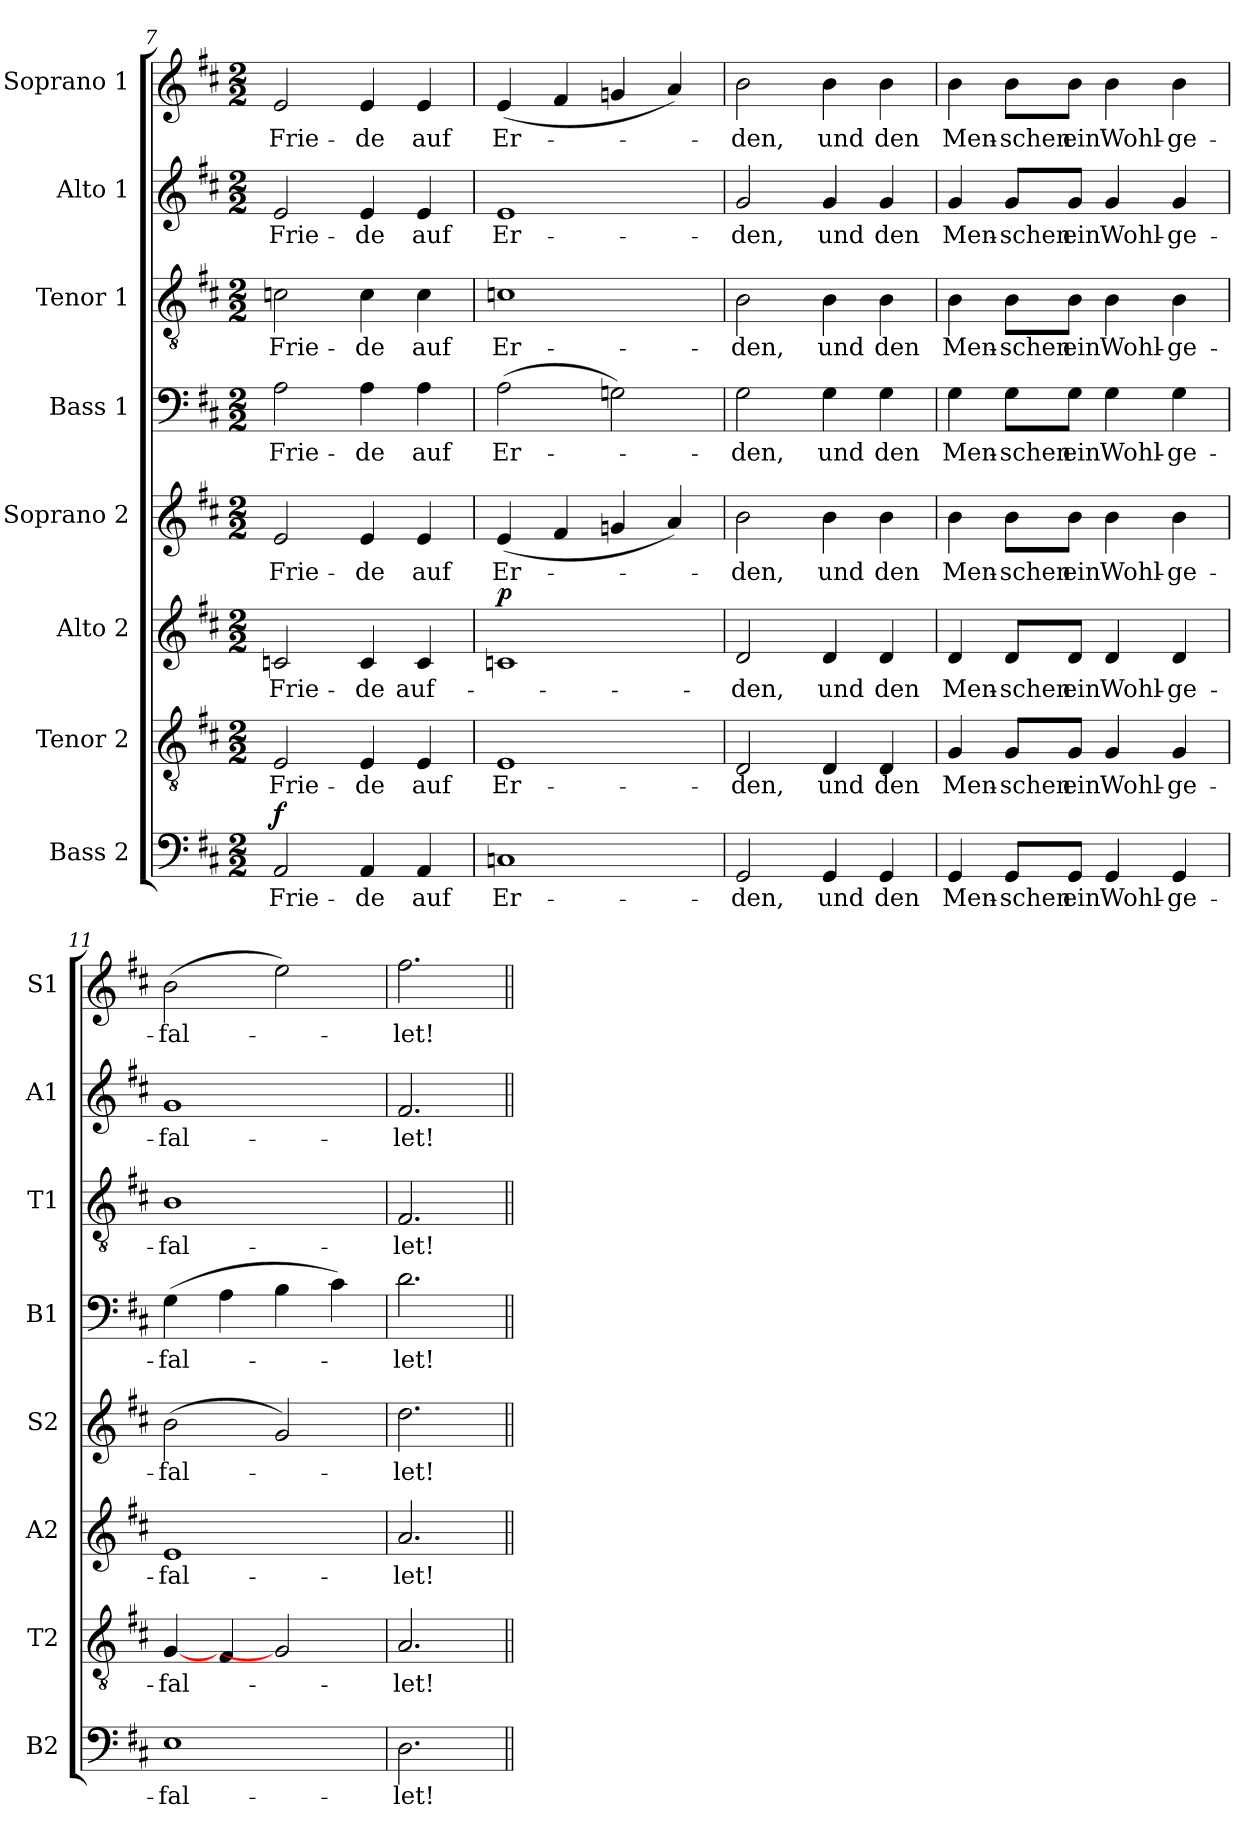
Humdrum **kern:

**kern	**text	**dynam	**kern	**text	**kern	**text	**dynam	**kern	**text	**kern	**text	**kern	**text	**kern	**text	**kern	**text
*part8	*part8	*part8	*part7	*part7	*part6	*part6	*part6	*part5	*part5	*part4	*part4	*part3	*part3	*part2	*part2	*part1	*part1
*staff8	*staff8	*staff8	*staff7	*staff7	*staff6	*staff6	*staff6	*staff5	*staff5	*staff4	*staff4	*staff3	*staff3	*staff2	*staff2	*staff1	*staff1
*I"Bass 2	*	*	*I"Tenor 2	*	*I"Alto 2	*	*	*I"Soprano 2	*	*I"Bass 1	*	*I"Tenor 1	*	*I"Alto 1	*	*I"Soprano 1	*
*I'B2	*	*	*I'T2	*	*I'A2	*	*	*I'S2	*	*I'B1	*	*I'T1	*	*I'A1	*	*I'S1	*
!!LO:PB:g=z
*clefF4	*	*	*clefGv2	*	*clefG2	*	*	*clefG2	*	*clefF4	*	*clefGv2	*	*clefG2	*	*clefG2	*
*k[f#c#]	*	*	*k[f#c#]	*	*k[f#c#]	*	*	*k[f#c#]	*	*k[f#c#]	*	*k[f#c#]	*	*k[f#c#]	*	*k[f#c#]	*
*M2/2	*	*	*M2/2	*	*M2/2	*	*	*M2/2	*	*M2/2	*	*M2/2	*	*M2/2	*	*M2/2	*
=7	=7	=7	=7	=7	=7	=7	=7	=7	=7	=7	=7	=7	=7	=7	=7	=7	=7
!	!LO:LY:b	!LO:DY:a	!	!LO:LY:b	!	!LO:LY:b	!	!	!LO:LY:b	!	!LO:LY:b	!	!LO:LY:b	!	!LO:LY:b	!	!LO:LY:b
2AA/	Frie-	f	2E/	Frie-	2cn/	Frie-	.	2e/	Frie-	2A\	Frie-	2cn\	Frie-	2e/	Frie-	2e/	Frie-
!	!LO:LY:b	!	!	!LO:LY:b	!	!LO:LY:b	!	!	!LO:LY:b	!	!LO:LY:b	!	!LO:LY:b	!	!LO:LY:b	!	!LO:LY:b
4AA/	-de	.	4E/	-de	4c/	-de	.	4e/	-de	4A\	-de	4c\	-de	4e/	-de	4e/	-de
!	!LO:LY:b	!	!	!LO:LY:b	!	!LO:LY:b	!	!	!LO:LY:b	!	!LO:LY:b	!	!LO:LY:b	!	!LO:LY:b	!	!LO:LY:b
4AA/	auf	.	4E/	auf	4c/	auf-	.	4e/	auf	4A\	auf	4c\	auf	4e/	auf	4e/	auf
=8	=8	=8	=8	=8	=8	=8	=8	=8	=8	=8	=8	=8	=8	=8	=8	=8	=8
!	!LO:LY:b	!	!	!LO:LY:b	!	!	!LO:DY:b	!	!LO:LY:b	!	!LO:LY:b	!	!LO:LY:b	!	!LO:LY:b	!	!LO:LY:b
1Cn	Er-	.	1E	Er-	1cn	.	p	(>4e/	Er-	(>2A\	Er-	1cn	Er-	1e	Er-	(>4e/	Er-
.	.	.	.	.	.	.	.	4f#/	.	.	.	.	.	.	.	4f#/	.
.	.	.	.	.	.	.	.	4gn/	.	2Gn\)	.	.	.	.	.	4gn/	.
.	.	.	.	.	.	.	.	4a/)	.	.	.	.	.	.	.	4a/)	.
=9	=9	=9	=9	=9	=9	=9	=9	=9	=9	=9	=9	=9	=9	=9	=9	=9	=9
!	!LO:LY:b	!	!	!LO:LY:b	!	!LO:LY:b	!	!	!LO:LY:b	!	!LO:LY:b	!	!LO:LY:b	!	!LO:LY:b	!	!LO:LY:b
2GG/	-den,	.	2D/	-den,	2d/	-den,	.	2b\	-den,	2G\	-den,	2B\	-den,	2g/	-den,	2b\	-den,
!	!LO:LY:b	!	!	!LO:LY:b	!	!LO:LY:b	!	!	!LO:LY:b	!	!LO:LY:b	!	!LO:LY:b	!	!LO:LY:b	!	!LO:LY:b
4GG/	und	.	4D/	und	4d/	und	.	4b\	und	4G\	und	4B\	und	4g/	und	4b\	und
!	!LO:LY:b	!	!	!LO:LY:b	!	!LO:LY:b	!	!	!LO:LY:b	!	!LO:LY:b	!	!LO:LY:b	!	!LO:LY:b	!	!LO:LY:b
4GG/	den	.	4D/	den	4d/	den	.	4b\	den	4G\	den	4B\	den	4g/	den	4b\	den
=10	=10	=10	=10	=10	=10	=10	=10	=10	=10	=10	=10	=10	=10	=10	=10	=10	=10
!	!LO:LY:b	!	!	!LO:LY:b	!	!LO:LY:b	!	!	!LO:LY:b	!	!LO:LY:b	!	!LO:LY:b	!	!LO:LY:b	!	!LO:LY:b
4GG/	Men-	.	4G/	Men-	4d/	Men-	.	4b\	Men-	4G\	Men-	4B\	Men-	4g/	Men-	4b\	Men-
!	!LO:LY:b	!	!	!LO:LY:b	!	!LO:LY:b	!	!	!LO:LY:b	!	!LO:LY:b	!	!LO:LY:b	!	!LO:LY:b	!	!LO:LY:b
8GG/L	-schen	.	8G/L	-schen	8d/L	-schen	.	8b\L	-schen	8G\L	-schen	8B\L	-schen	8g/L	-schen	8b\L	-schen
!	!LO:LY:b	!	!	!LO:LY:b	!	!LO:LY:b	!	!	!LO:LY:b	!	!LO:LY:b	!	!LO:LY:b	!	!LO:LY:b	!	!LO:LY:b
8GG/J	ein	.	8G/J	ein	8d/J	ein	.	8b\J	ein	8G\J	ein	8B\J	ein	8g/J	ein	8b\J	ein
!	!LO:LY:b	!	!	!LO:LY:b	!	!LO:LY:b	!	!	!LO:LY:b	!	!LO:LY:b	!	!LO:LY:b	!	!LO:LY:b	!	!LO:LY:b
4GG/	Wohl-	.	4G/	Wohl-	4d/	Wohl-	.	4b\	Wohl-	4G\	Wohl-	4B\	Wohl-	4g/	Wohl-	4b\	Wohl-
!	!LO:LY:b	!	!	!LO:LY:b	!	!LO:LY:b	!	!	!LO:LY:b	!	!LO:LY:b	!	!LO:LY:b	!	!LO:LY:b	!	!LO:LY:b
4GG/	-ge-	.	4G/	-ge-	4d/	-ge-	.	4b\	-ge-	4G\	-ge-	4B\	-ge-	4g/	-ge-	4b\	-ge-
=11	=11	=11	=11	=11	=11	=11	=11	=11	=11	=11	=11	=11	=11	=11	=11	=11	=11
!	!LO:LY:b	!	!	!LO:LY:b	!	!LO:LY:b	!	!	!LO:LY:b	!	!LO:LY:b	!	!LO:LY:b	!	!LO:LY:b	!	!LO:LY:b
1E	-fal-	.	[4G/	-fal-	1e	-fal-	.	(>2b\	-fal-	(>4G\	-fal-	1B	-fal-	1g	-fal-	(>2b\	-fal-
.	.	.	4F#/	.	.	.	.	.	.	4A\	.	.	.	.	.	.	.
.	.	.	2G/]	.	.	.	.	2g/)	.	4B\	.	.	.	.	.	2ee\)	.
.	.	.	.	.	.	.	.	.	.	4c#\)	.	.	.	.	.	.	.
=12	=12	=12	=12	=12	=12	=12	=12	=12	=12	=12	=12	=12	=12	=12	=12	=12	=12
!	!LO:LY:b	!	!	!LO:LY:b	!	!LO:LY:b	!	!	!LO:LY:b	!	!LO:LY:b	!	!LO:LY:b	!	!LO:LY:b	!	!LO:LY:b
2.D\	-let!	.	2.A/	-let!	2.a/	-let!	.	2.dd\	-let!	2.d\	-let!	2.F#/	-let!	2.f#/	-let!	2.ff#\	-let!
=||	=||	=||	=||	=||	=||	=||	=||	=||	=||	=||	=||	=||	=||	=||	=||	=||	=||
*-	*-	*-	*-	*-	*-	*-	*-	*-	*-	*-	*-	*-	*-	*-	*-	*-	*-
